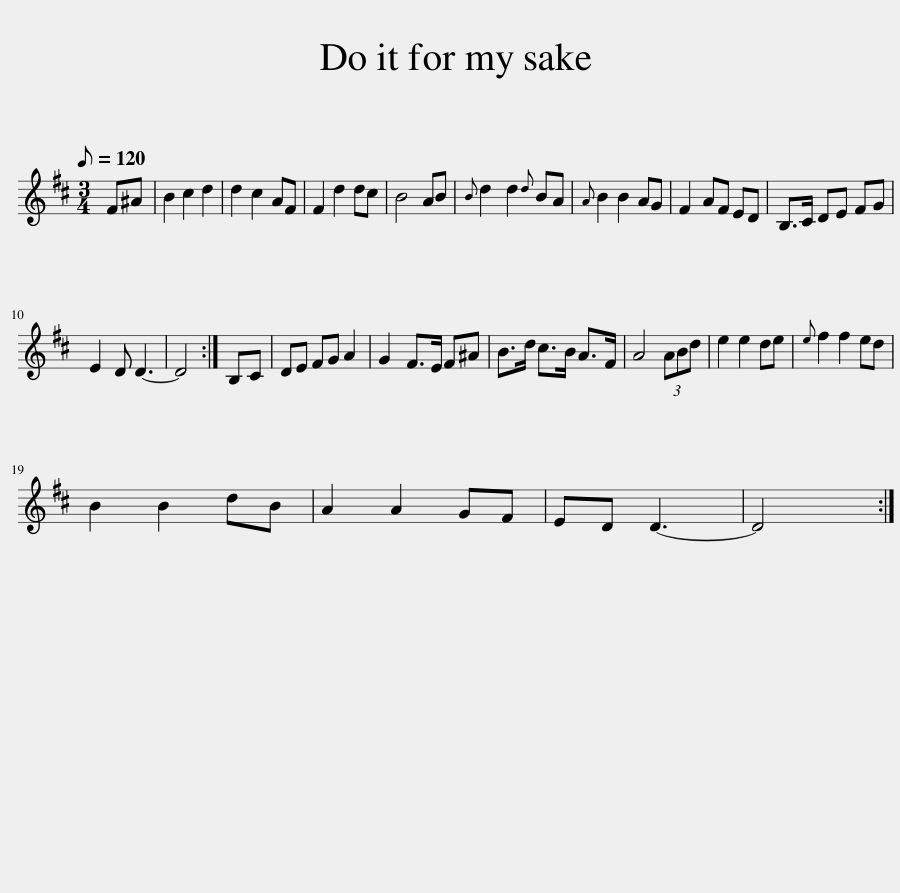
X:1
L:1/8
Q:1/8=120
M:3/4
I:linebreak $
K:D
V:1 treble
V:1
 F^A | B2 c2 d2 | d2 c2 AF | F2 d2 dc | B4 AB | %5
{B} d2 d2{d} BA |{A} B2 B2 AG | F2 AF ED | B,>C DE FG |$ E2 D D3- | %10
 D4 :| B,C | DE FG A2 | G2 F>E F^A | B>d c>B A>F | %15
 A4 (3ABd | e2 e2 de |{e} f2 f2 ed |$ B2 B2 dB | A2 A2 GF | %20
 ED D3- | D4 :| %22
